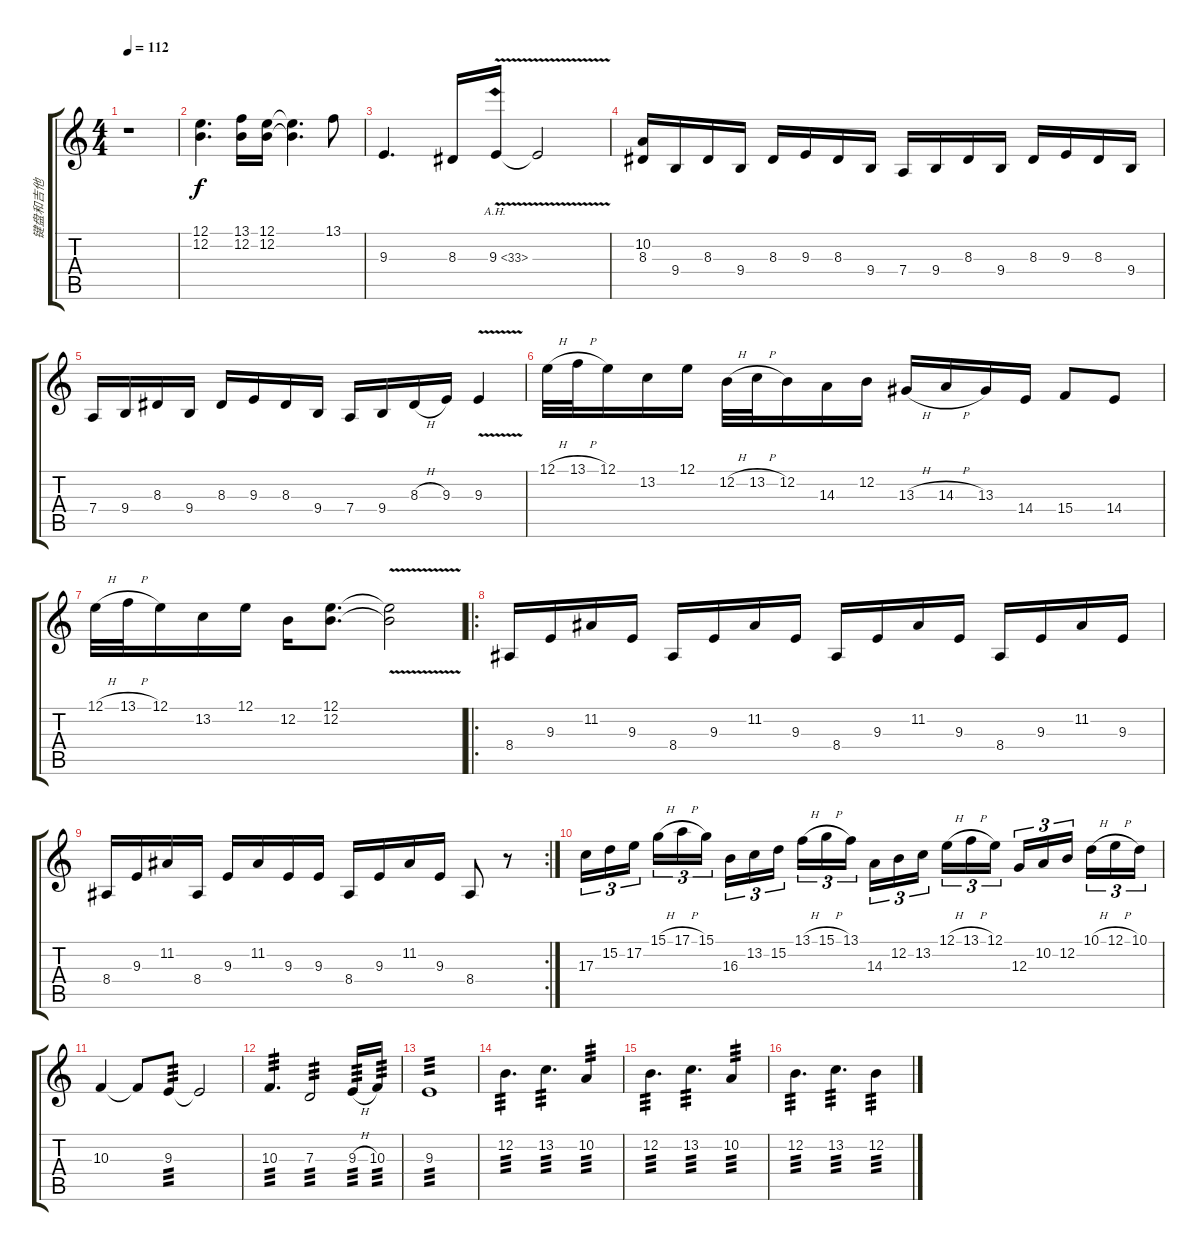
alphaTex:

\track ("键盘和吉他   " "键盘和吉他   ") {instrument synthstrings1}
\staff {score tabs}
\tuning (E4 B3 G3 D3 A2 E2) {hide}
\ts (4 4)
\tempo 112
\clef g2
\ks c
r.1{dy f} |
(12.1 12.2).4{d} (13.1 12.2).16 (12.1 12.2).16 (12.1{t} 12.2{t}).4{d} 13.1.8 |
9.3.4{d} 8.3.16 9.3{ah 24 v}.16 9.3{t}.2 |
(10.2 8.3).16 9.4.16 8.3.16 9.4.16 8.3.16 9.3.16 8.3.16 9.4.16 7.4.16 9.4.16 8.3.16 9.4.16 8.3.16 9.3.16 8.3.16 9.4.16 |
7.4.16 9.4.16 8.3.16 9.4.16 8.3.16 9.3.16 8.3.16 9.4.16 7.4.16 9.4.16 8.3{h}.16 9.3.16 9.3{v}.4 |
12.1{h}.32 13.1{h}.32 12.1.16 13.2.16 12.1.16 12.2{h}.32 13.2{h}.32 12.2.16 14.3.16 12.2.16 13.3{h}.16 14.3{h}.16 13.3.16 14.4.16 15.4.8 14.4.8 |
12.1{h}.32 13.1{h}.32 12.1.16 13.2.16 12.1.16 12.2.16 (12.1 12.2).8{d} (12.1{v t} 12.2{v t}).2 |
\ro
8.4.16 9.3.16 11.2.16 9.3.16 8.4.16 9.3.16 11.2.16 9.3.16 8.4.16 9.3.16 11.2.16 9.3.16 8.4.16 9.3.16 11.2.16 9.3.16 |
\rc 2
8.4.16 9.3.16 11.2.16 8.4.16 9.3.16 11.2.16 9.3.16 9.3.16 8.4.16 9.3.16 11.2.16 9.3.16 8.4.8 r.8 |
17.3.16{tu (3 2)} 15.2.16{tu (3 2)} 17.2.16{tu (3 2) beam splitsecondary} 15.1{h}.16{tu (3 2)} 17.1{h}.16{tu (3 2)} 15.1.16{tu (3 2)} 16.3.16{tu (3 2)} 13.2.16{tu (3 2)} 15.2.16{tu (3 2) beam splitsecondary} 13.1{h}.16{tu (3 2)} 15.1{h}.16{tu (3 2)} 13.1.16{tu (3 2)} 14.3.16{tu (3 2)} 12.2.16{tu (3 2)} 13.2.16{tu (3 2) beam splitsecondary} 12.1{h}.16{tu (3 2)} 13.1{h}.16{tu (3 2)} 12.1.16{tu (3 2)} 12.3.16{tu (3 2)} 10.2.16{tu (3 2)} 12.2.16{tu (3 2) beam splitsecondary} 10.1{h}.16{tu (3 2)} 12.1{h}.16{tu (3 2)} 10.1.16{tu (3 2)} |
10.3.4 10.3{t}.8 9.3.8{tp 3} 9.3{t}.2 |
10.3.4{d tp 3} 7.3.2{tp 3} 9.3{h}.16{tp 3} 10.3.16{tp 3} |
9.3.1{tp 3} |
12.2.4{d tp 3} 13.2.4{d tp 3} 10.2.4{tp 3} |
12.2.4{d tp 3} 13.2.4{d tp 3} 10.2.4{tp 3} |
12.2.4{d tp 3} 13.2.4{d tp 3} 12.2.4{tp 3}
